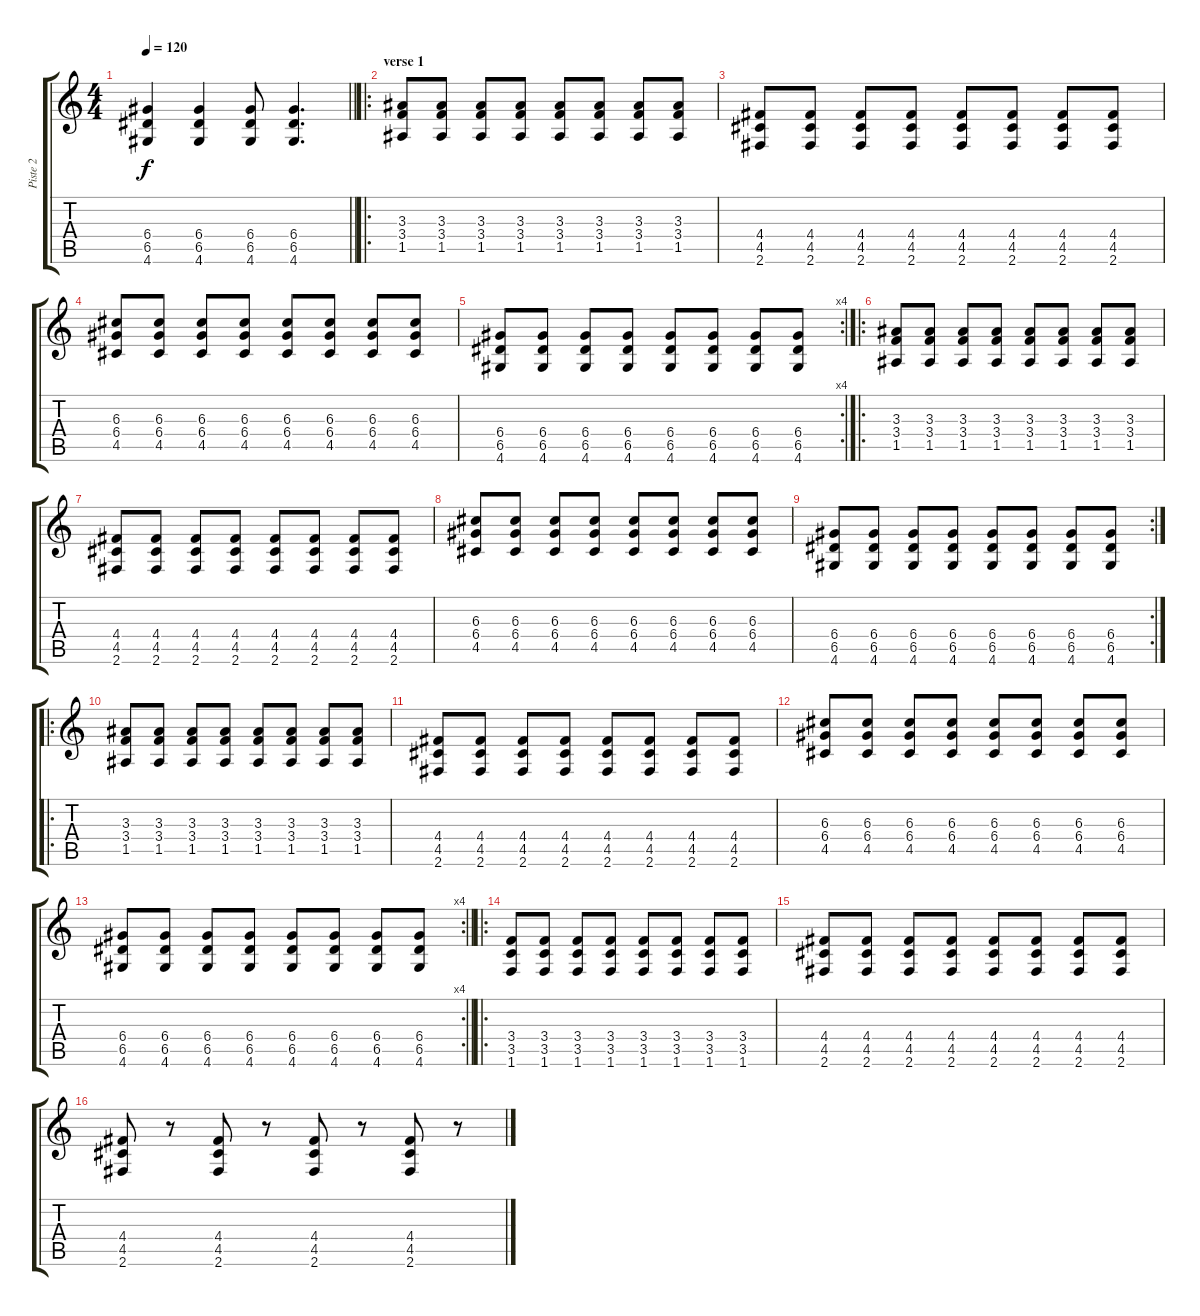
\track ("Piste 2" "Piste 2") {instrument overdrivenguitar}
\staff {score tabs}
\tuning (E4 B3 G3 D3 A2 E2) {hide}
\ts (4 4)
\tempo 120
\clef g2
\barLineRight lightlight
\ks c
(6.4 6.5 4.6).4{dy f} (6.4 6.5 4.6).4 (6.4 6.5 4.6).8 (6.4 6.5 4.6).4{d} |
\ro
\section ("" "verse 1")
(3.3 3.4 1.5).8 (3.3 3.4 1.5).8 (3.3 3.4 1.5).8 (3.3 3.4 1.5).8 (3.3 3.4 1.5).8 (3.3 3.4 1.5).8 (3.3 3.4 1.5).8 (3.3 3.4 1.5).8 |
(4.4 4.5 2.6).8 (4.4 4.5 2.6).8 (4.4 4.5 2.6).8 (4.4 4.5 2.6).8 (4.4 4.5 2.6).8 (4.4 4.5 2.6).8 (4.4 4.5 2.6).8 (4.4 4.5 2.6).8 |
(6.3 6.4 4.5).8 (6.3 6.4 4.5).8 (6.3 6.4 4.5).8 (6.3 6.4 4.5).8 (6.3 6.4 4.5).8 (6.3 6.4 4.5).8 (6.3 6.4 4.5).8 (6.3 6.4 4.5).8 |
\rc 4
(6.4 6.5 4.6).8 (6.4 6.5 4.6).8 (6.4 6.5 4.6).8 (6.4 6.5 4.6).8 (6.4 6.5 4.6).8 (6.4 6.5 4.6).8 (6.4 6.5 4.6).8 (6.4 6.5 4.6).8 |
\ro
(3.3 3.4 1.5).8{volume 16} (3.3 3.4 1.5).8 (3.3 3.4 1.5).8 (3.3 3.4 1.5).8 (3.3 3.4 1.5).8 (3.3 3.4 1.5).8 (3.3 3.4 1.5).8 (3.3 3.4 1.5).8 |
(4.4 4.5 2.6).8 (4.4 4.5 2.6).8 (4.4 4.5 2.6).8 (4.4 4.5 2.6).8 (4.4 4.5 2.6).8 (4.4 4.5 2.6).8 (4.4 4.5 2.6).8 (4.4 4.5 2.6).8 |
(6.3 6.4 4.5).8 (6.3 6.4 4.5).8 (6.3 6.4 4.5).8 (6.3 6.4 4.5).8 (6.3 6.4 4.5).8 (6.3 6.4 4.5).8 (6.3 6.4 4.5).8 (6.3 6.4 4.5).8 |
\rc 2
(6.4 6.5 4.6).8 (6.4 6.5 4.6).8 (6.4 6.5 4.6).8 (6.4 6.5 4.6).8 (6.4 6.5 4.6).8 (6.4 6.5 4.6).8 (6.4 6.5 4.6).8 (6.4 6.5 4.6).8 |
\ro
(3.3 3.4 1.5).8 (3.3 3.4 1.5).8 (3.3 3.4 1.5).8 (3.3 3.4 1.5).8 (3.3 3.4 1.5).8 (3.3 3.4 1.5).8 (3.3 3.4 1.5).8 (3.3 3.4 1.5).8 |
(4.4 4.5 2.6).8 (4.4 4.5 2.6).8 (4.4 4.5 2.6).8 (4.4 4.5 2.6).8 (4.4 4.5 2.6).8 (4.4 4.5 2.6).8 (4.4 4.5 2.6).8 (4.4 4.5 2.6).8 |
(6.3 6.4 4.5).8 (6.3 6.4 4.5).8 (6.3 6.4 4.5).8 (6.3 6.4 4.5).8 (6.3 6.4 4.5).8 (6.3 6.4 4.5).8 (6.3 6.4 4.5).8 (6.3 6.4 4.5).8 |
\rc 4
\barLineRight lightlight
(6.4 6.5 4.6).8 (6.4 6.5 4.6).8 (6.4 6.5 4.6).8 (6.4 6.5 4.6).8 (6.4 6.5 4.6).8 (6.4 6.5 4.6).8 (6.4 6.5 4.6).8 (6.4 6.5 4.6).8 |
\ro
(3.4 3.5 1.6).8 (3.4 3.5 1.6).8 (3.4 3.5 1.6).8 (3.4 3.5 1.6).8 (3.4 3.5 1.6).8 (3.4 3.5 1.6).8 (3.4 3.5 1.6).8 (3.4 3.5 1.6).8 |
(4.4 4.5 2.6).8 (4.4 4.5 2.6).8 (4.4 4.5 2.6).8 (4.4 4.5 2.6).8 (4.4 4.5 2.6).8 (4.4 4.5 2.6).8 (4.4 4.5 2.6).8 (4.4 4.5 2.6).8 |
(4.4 4.5 2.6).8 r.8 (4.4 4.5 2.6).8 r.8 (4.4 4.5 2.6).8 r.8 (4.4 4.5 2.6).8 r.8
